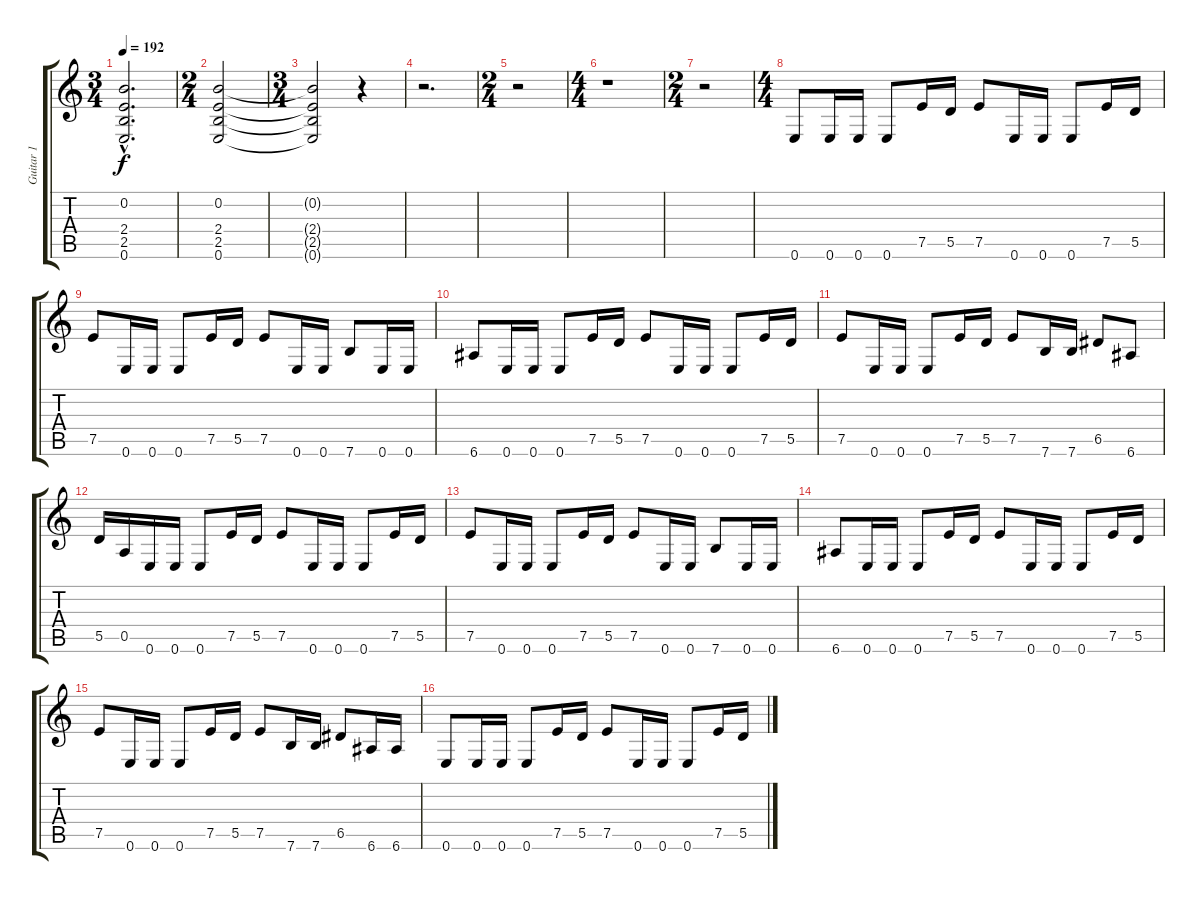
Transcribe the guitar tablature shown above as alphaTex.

\track ("Guitar 1" "Guitar 1") {instrument distortionguitar}
\staff {score tabs}
\tuning (E4 B3 G3 D3 A2 E2) {hide}
\ts (3 4)
\tempo 192
\clef g2
\ks c
(0.2{hac} 2.4{hac} 2.5{hac} 0.6{hac}).2{d dy f} |
\ts (2 4)
(0.2 2.4 2.5 0.6).2 |
\ts (3 4)
(0.2{t} 2.4{t} 2.5{t} 0.6{t}).2 r.4 |
r.2{d} |
\ts (2 4)
r.2 |
\ts (4 4)
r.1 |
\ts (2 4)
r.2 |
\ts (4 4)
0.6.8 0.6.16 0.6.16 0.6.8 7.5.16 5.5.16 7.5.8 0.6.16 0.6.16 0.6.8 7.5.16 5.5.16 |
7.5.8 0.6.16 0.6.16 0.6.8 7.5.16 5.5.16 7.5.8 0.6.16 0.6.16 7.6.8 0.6.16 0.6.16 |
6.6.8 0.6.16 0.6.16 0.6.8 7.5.16 5.5.16 7.5.8 0.6.16 0.6.16 0.6.8 7.5.16 5.5.16 |
7.5.8 0.6.16 0.6.16 0.6.8 7.5.16 5.5.16 7.5.8 7.6.16 7.6.16 6.5.8 6.6.8 |
5.5.16 0.5.16 0.6.16 0.6.16 0.6.8 7.5.16 5.5.16 7.5.8 0.6.16 0.6.16 0.6.8 7.5.16 5.5.16 |
7.5.8 0.6.16 0.6.16 0.6.8 7.5.16 5.5.16 7.5.8 0.6.16 0.6.16 7.6.8 0.6.16 0.6.16 |
6.6.8 0.6.16 0.6.16 0.6.8 7.5.16 5.5.16 7.5.8 0.6.16 0.6.16 0.6.8 7.5.16 5.5.16 |
7.5.8 0.6.16 0.6.16 0.6.8 7.5.16 5.5.16 7.5.8 7.6.16 7.6.16 6.5.8 6.6.16 6.6.16 |
0.6.8 0.6.16 0.6.16 0.6.8 7.5.16 5.5.16 7.5.8 0.6.16 0.6.16 0.6.8 7.5.16 5.5.16
